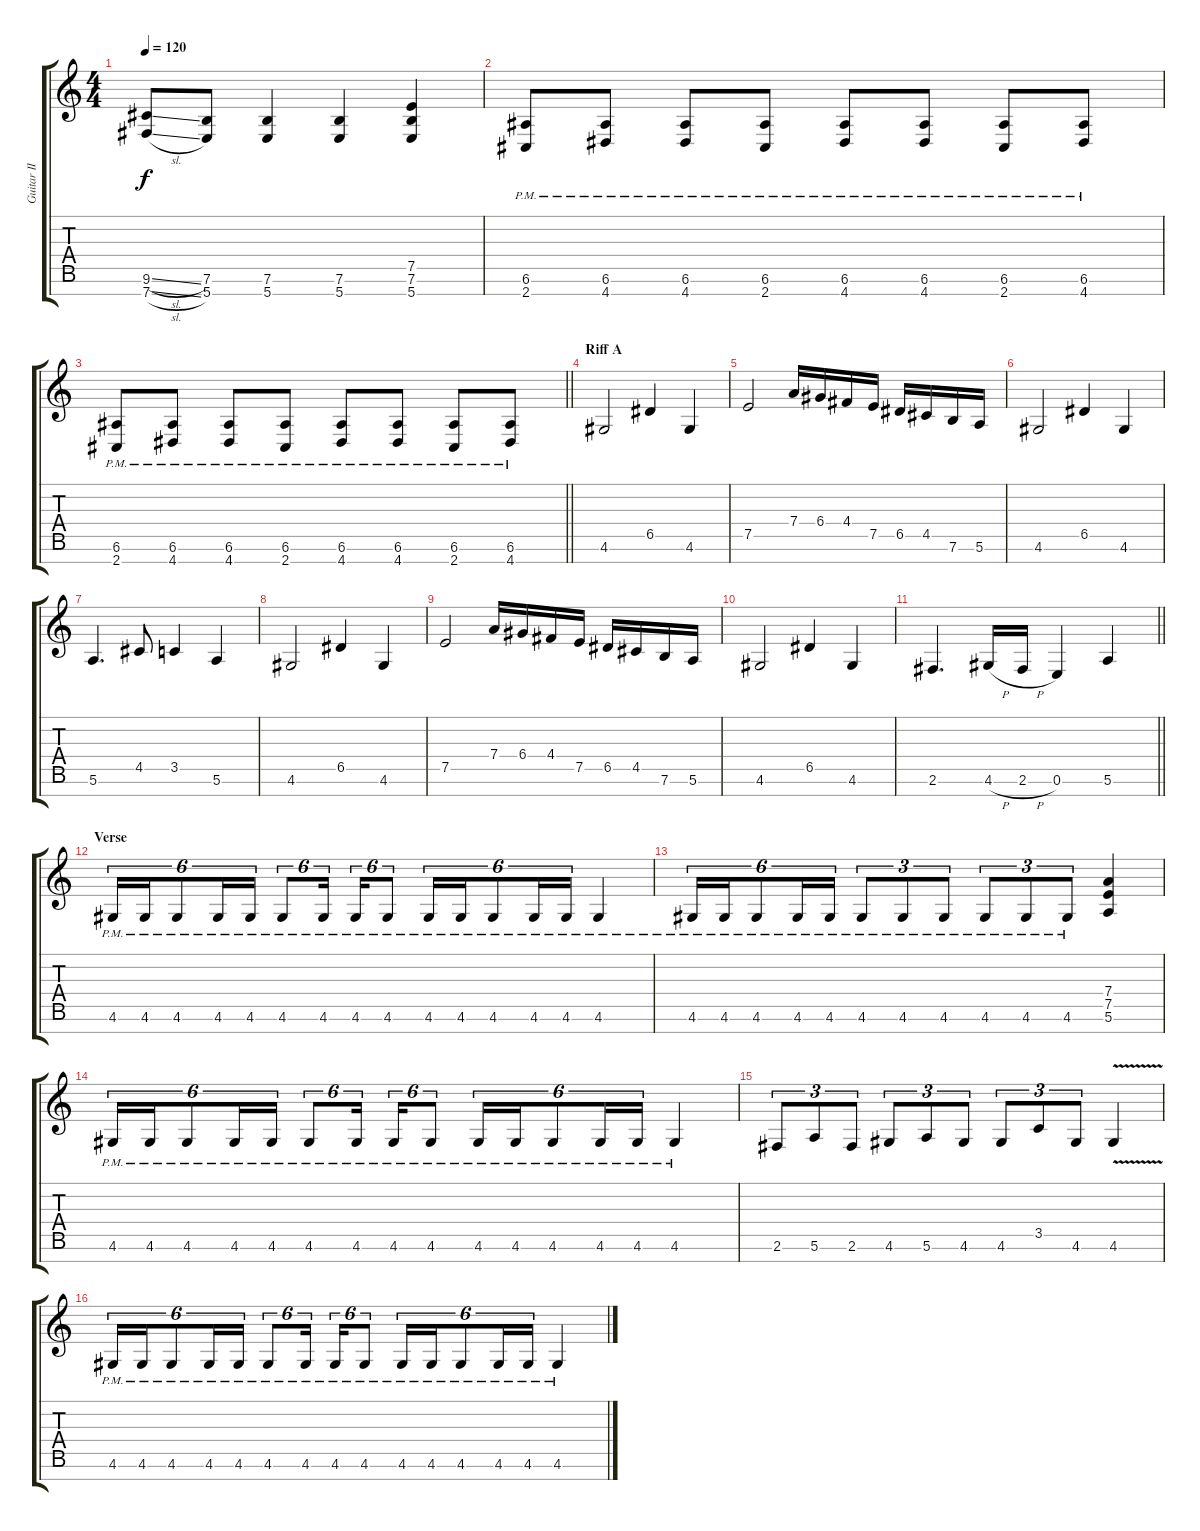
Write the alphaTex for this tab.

\track ("Guitar II" "Guitar II") {instrument distortionguitar}
\staff {score tabs}
\tuning (E4 B3 G3 D3 A2 E2 B1) {hide}
\ts (4 4)
\tempo 120
\clef g2
\ks c
(9.6{sl} 7.7{sl}).8{dy f} (7.6 5.7).8 (7.6 5.7).4 (7.6 5.7).4 (7.5 7.6 5.7).4 |
(6.6{pm} 2.7{pm}).8 (6.6{pm} 4.7{pm}).8 (6.6{pm} 4.7{pm}).8 (6.6{pm} 2.7{pm}).8 (6.6{pm} 4.7{pm}).8 (6.6{pm} 4.7{pm}).8 (6.6{pm} 2.7{pm}).8 (6.6{pm} 4.7{pm}).8 |
\barLineRight lightlight
(6.6{pm} 2.7{pm}).8 (6.6{pm} 4.7{pm}).8 (6.6{pm} 4.7{pm}).8 (6.6{pm} 2.7{pm}).8 (6.6{pm} 4.7{pm}).8 (6.6{pm} 4.7{pm}).8 (6.6{pm} 2.7{pm}).8 (6.6{pm} 4.7{pm}).8 |
\section ("" "Riff A")
4.6.2 6.5.4 4.6.4 |
7.5.2 7.4.16 6.4.16 4.4.16 7.5.16 6.5.16 4.5.16 7.6.16 5.6.16 |
4.6.2 6.5.4 4.6.4 |
5.6.4{d} 4.5.8 3.5.4 5.6.4 |
4.6.2 6.5.4 4.6.4 |
7.5.2 7.4.16 6.4.16 4.4.16 7.5.16 6.5.16 4.5.16 7.6.16 5.6.16 |
4.6.2 6.5.4 4.6.4 |
\barLineRight lightlight
2.6.4{d} 4.6{h}.16 2.6{h}.16 0.6.4 5.6.4 |
\section ("" "Verse")
4.6{pm}.16{tu (6 4)} 4.6{pm}.16{tu (6 4)} 4.6{pm}.8{tu (6 4)} 4.6{pm}.16{tu (6 4)} 4.6{pm}.16{tu (6 4)} 4.6{pm}.8{tu (6 4)} 4.6{pm}.16{tu (6 4) beam splitsecondary} 4.6{pm}.16{tu (6 4)} 4.6{pm}.8{tu (6 4)} 4.6{pm}.16{tu (6 4)} 4.6{pm}.16{tu (6 4)} 4.6{pm}.8{tu (6 4)} 4.6{pm}.16{tu (6 4)} 4.6{pm}.16{tu (6 4)} 4.6{pm}.4 |
4.6{pm}.16{tu (6 4)} 4.6{pm}.16{tu (6 4)} 4.6{pm}.8{tu (6 4)} 4.6{pm}.16{tu (6 4)} 4.6{pm}.16{tu (6 4)} 4.6{pm}.8{tu (3 2)} 4.6{pm}.8{tu (3 2)} 4.6{pm}.8{tu (3 2)} 4.6{pm}.8{tu (3 2)} 4.6{pm}.8{tu (3 2)} 4.6{pm}.8{tu (3 2)} (7.4 7.5 5.6).4 |
4.6{pm}.16{tu (6 4)} 4.6{pm}.16{tu (6 4)} 4.6{pm}.8{tu (6 4)} 4.6{pm}.16{tu (6 4)} 4.6{pm}.16{tu (6 4)} 4.6{pm}.8{tu (6 4)} 4.6{pm}.16{tu (6 4) beam splitsecondary} 4.6{pm}.16{tu (6 4)} 4.6{pm}.8{tu (6 4)} 4.6{pm}.16{tu (6 4)} 4.6{pm}.16{tu (6 4)} 4.6{pm}.8{tu (6 4)} 4.6{pm}.16{tu (6 4)} 4.6{pm}.16{tu (6 4)} 4.6{pm}.4 |
2.6.8{tu (3 2)} 5.6.8{tu (3 2)} 2.6.8{tu (3 2)} 4.6.8{tu (3 2)} 5.6.8{tu (3 2)} 4.6.8{tu (3 2)} 4.6.8{tu (3 2)} 3.5.8{tu (3 2)} 4.6.8{tu (3 2)} 4.6{v}.4 |
4.6{pm}.16{tu (6 4)} 4.6{pm}.16{tu (6 4)} 4.6{pm}.8{tu (6 4)} 4.6{pm}.16{tu (6 4)} 4.6{pm}.16{tu (6 4)} 4.6{pm}.8{tu (6 4)} 4.6{pm}.16{tu (6 4) beam splitsecondary} 4.6{pm}.16{tu (6 4)} 4.6{pm}.8{tu (6 4)} 4.6{pm}.16{tu (6 4)} 4.6{pm}.16{tu (6 4)} 4.6{pm}.8{tu (6 4)} 4.6{pm}.16{tu (6 4)} 4.6{pm}.16{tu (6 4)} 4.6{pm}.4
